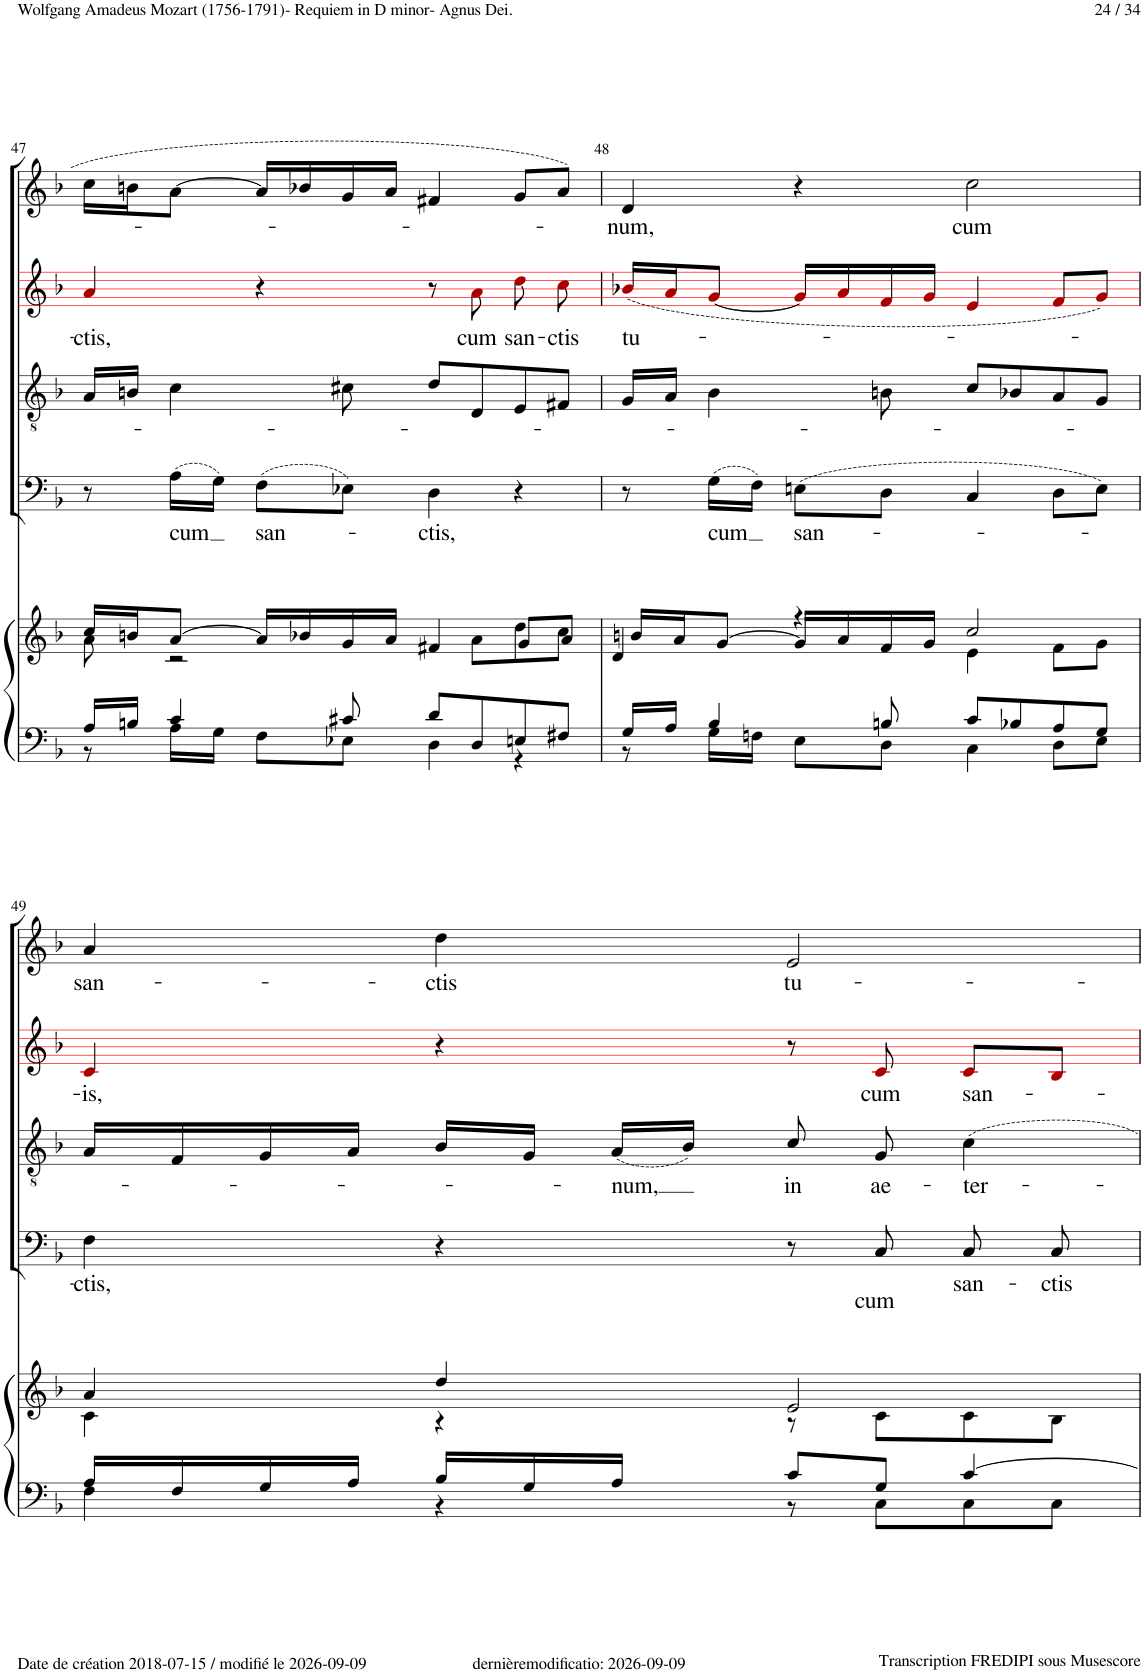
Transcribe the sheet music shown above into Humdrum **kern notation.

**kern	**kern	**kern	**text	**kern	**text	**kern	**text	**kern	**text
*part5	*part5	*part4	*part4	*part3	*part3	*part2	*part2	*part1	*part1
*staff6	*staff5	*staff4	*staff4	*staff3	*staff3	*staff2	*staff2	*staff1	*staff1
*I"Piano	*	*I"Bass	*	*I"Tenor	*	*I"Alto	*	*I"Soprano	*
*I'Pno	*	*	*	*	*	*	*	*	*
!!LO:PB:g=z
*clefF4	*clefG2	*clefF4	*	*clefGv2	*	*clefG2	*	*clefG2	*
*	*	*	*	*	*	*ITrd1c2	*	*	*
*k[b-]	*k[b-]	*k[b-]	*	*k[b-]	*	*k[b-]	*	*k[b-]	*
*M4/4	*M4/4	*M4/4	*	*M4/4	*	*M4/4	*	*M4/4	*
*met(c)	*met(c)	*met(c)	*	*met(c)	*	*met(c)	*	*met(c)	*
=47	=47	=47	=47	=47	=47	=47	=47	=47	=47
*^	*^	*	*	*	*	*	*	*	*
!	!	!	!	!	!	!	!	!	!LO:LY:b	!	!
16A/LL	8r	16cc/LL	8a\	8r	.	16A!/LL	.	4a!i/	-ctis,	16cc!\LL	.
16Bn/JJ	.	16bn/J	.	.	.	16Bn!/JJ	.	.	.	16bn!\J	.
!	!	!	!	!	!LO:LY:b	!	!	!	!	!	!
4c/	16A\LL	[8a/J	2r	(16A!\LL	-cum	4c!\	.	.	.	[8a!\J	.
.	16G\JJ	.	.	16G!\JJ)	.	.	.	.	.	.	.
!	!	!	!	!	!LO:LY:b	!	!	!	!	!	!
.	8F\L	16a/LL]	.	(8F!\L	san-	.	.	4r	.	16a!/LL]	.
.	.	16b-X/	.	.	.	.	.	.	.	16b-X!/	.
8c#X/	8E-X\J	16g/	.	8E-X!\J)	.	8c#X!\	.	.	.	16g!/	.
.	.	16a/JJ	.	.	.	.	.	.	.	16a!/JJ	.
!	!	!	!	!	!LO:LY:b	!	!	!	!	!	!
8d/L	4D\	4f#X/	.	4D!\	-ctis,	8d!/L	.	8r	.	4f#X!/	.
!	!	!	!	!	!	!	!	!	!LO:LY:b	!	!
8D/	.	.	8a\L	.	.	8D!/	.	8a!i\	cum	.	.
!	!	!	!	!	!	!	!	!	!LO:LY:b	!	!
8En/	4r	8g/L	8dd\	4r	.	8E!/	.	8dd!i\	san-	8g!/L	.
!	!	!	!	!	!	!	!	!	!LO:LY:b	!	!
8F#X/J	.	8a/J	8cc\J	.	.	8F#X!/J	.	8cc!i\	-ctis	8a!/J	.
=48	=48	=48	=48	=48	=48	=48	=48	=48	=48	=48	=48
!	!	!	!	!	!	!	!	!	!LO:LY:b	!	!LO:LY:b
16G/LL	8r	4d/	16bn/LL	8r	.	16G!/LL	.	(16b-X!i/LL	tu-	4d!/	-num,
16A/JJ	.	.	16a/J	.	.	16A!/JJ	.	16a!i/J	.	.	.
!	!	!	!	!	!LO:LY:b	!	!	!	!	!	!
4B-/	16G\LL	.	[8g/J	(16G!\LL	cum	4B-!\	.	[8g!i/J	.	.	.
.	16Fn\JJ	.	.	16F!\JJ)	.	.	.	.	.	.	.
!	!	!	!	!	!LO:LY:b	!	!	!	!	!	!
.	8E\L	4r	16g/LL]	(8En!\L	san-	.	.	16g!i/LL]	.	4r	.
.	.	.	16a/	.	.	.	.	16a!i/	.	.	.
8Bn/	8D\J	.	16f/	8D!\J	.	8Bn!\	.	16f!i/	.	.	.
.	.	.	16g/JJ	.	.	.	.	16g!i/JJ	.	.	.
!	!	!	!	!	!	!	!	!	!	!	!LO:LY:b
8c/L	4C\	2cc/	4e\	4C!/	.	8c!/L	.	4e!i/	.	2cc!\	cum
8B-X/	.	.	.	.	.	8B-X!/	.	.	.	.	.
8A/	8D\L	.	8f\L	8D!\L	.	8A!/	.	8f!i/L	.	.	.
8G/J	8E\J	.	8g\J	8E!\J)	.	8G!/J	.	8g!i/J)	.	.	.
!!LO:LB:g=z
=49	=49	=49	=49	=49	=49	=49	=49	=49	=49	=49	=49
!	!	!	!	!	!LO:LY:b	!	!	!	!LO:LY:b	!	!LO:LY:b
16A/LL	4F\	4a/	4c\	4F!\	-ctis,	16A!/LL	.	4c!i/	-is,	4a!/	san-
16F/	.	.	.	.	.	16F!/	.	.	.	.	.
16G/	.	.	.	.	.	16G!/	.	.	.	.	.
16A/JJ	.	.	.	.	.	16A!/JJ	.	.	.	.	.
!	!	!	!	!	!	!	!	!	!	!	!LO:LY:b
16B-/LL	4r	4dd/	4r	4r	.	16B-!/LL	.	4r	.	4dd!\	-ctis
16G/	.	.	.	.	.	16G!/JJ	.	.	.	.	.
!	!	!	!	!	!	!	!LO:LY:b	!	!	!	!
16A/JJ	.	.	.	.	.	(16A!/LL	-num,	.	.	.	.
16ryy	.	.	.	.	.	16B-!/JJ)	.	.	.	.	.
!	!	!	!	!	!	!	!LO:LY:b	!	!	!	!LO:LY:b
8c/L	8r	2e/	8r	8r	.	8c!/	in	8r	.	2e!/	tu-
!	!	!	!	!	!LO:LY:b	!	!LO:LY:b	!	!LO:LY:b	!	!
8G/J	8C\L	.	8c\L	8C!/	cum	8G!/	ae-	8c!i/	cum	.	.
!	!	!	!	!	!LO:LY:b	!	!LO:LY:b	!	!LO:LY:b	!	!
[4c/	8C\	.	8c\	8C!/	san-	4c!\	-ter-	8c!i/L	san-	.	.
!	!	!	!	!	!LO:LY:b	!	!	!	!	!	!
.	8C\J	.	8B-\J	8C!/	-ctis	.	.	8B-!i/J	.	.	.
*v	*v	*	*	*	*	*	*	*	*	*	*
*	*v	*v	*	*	*	*	*	*	*	*
=	=	=	=	=	=	=	=	=	=
*-	*-	*-	*-	*-	*-	*-	*-	*-	*-
